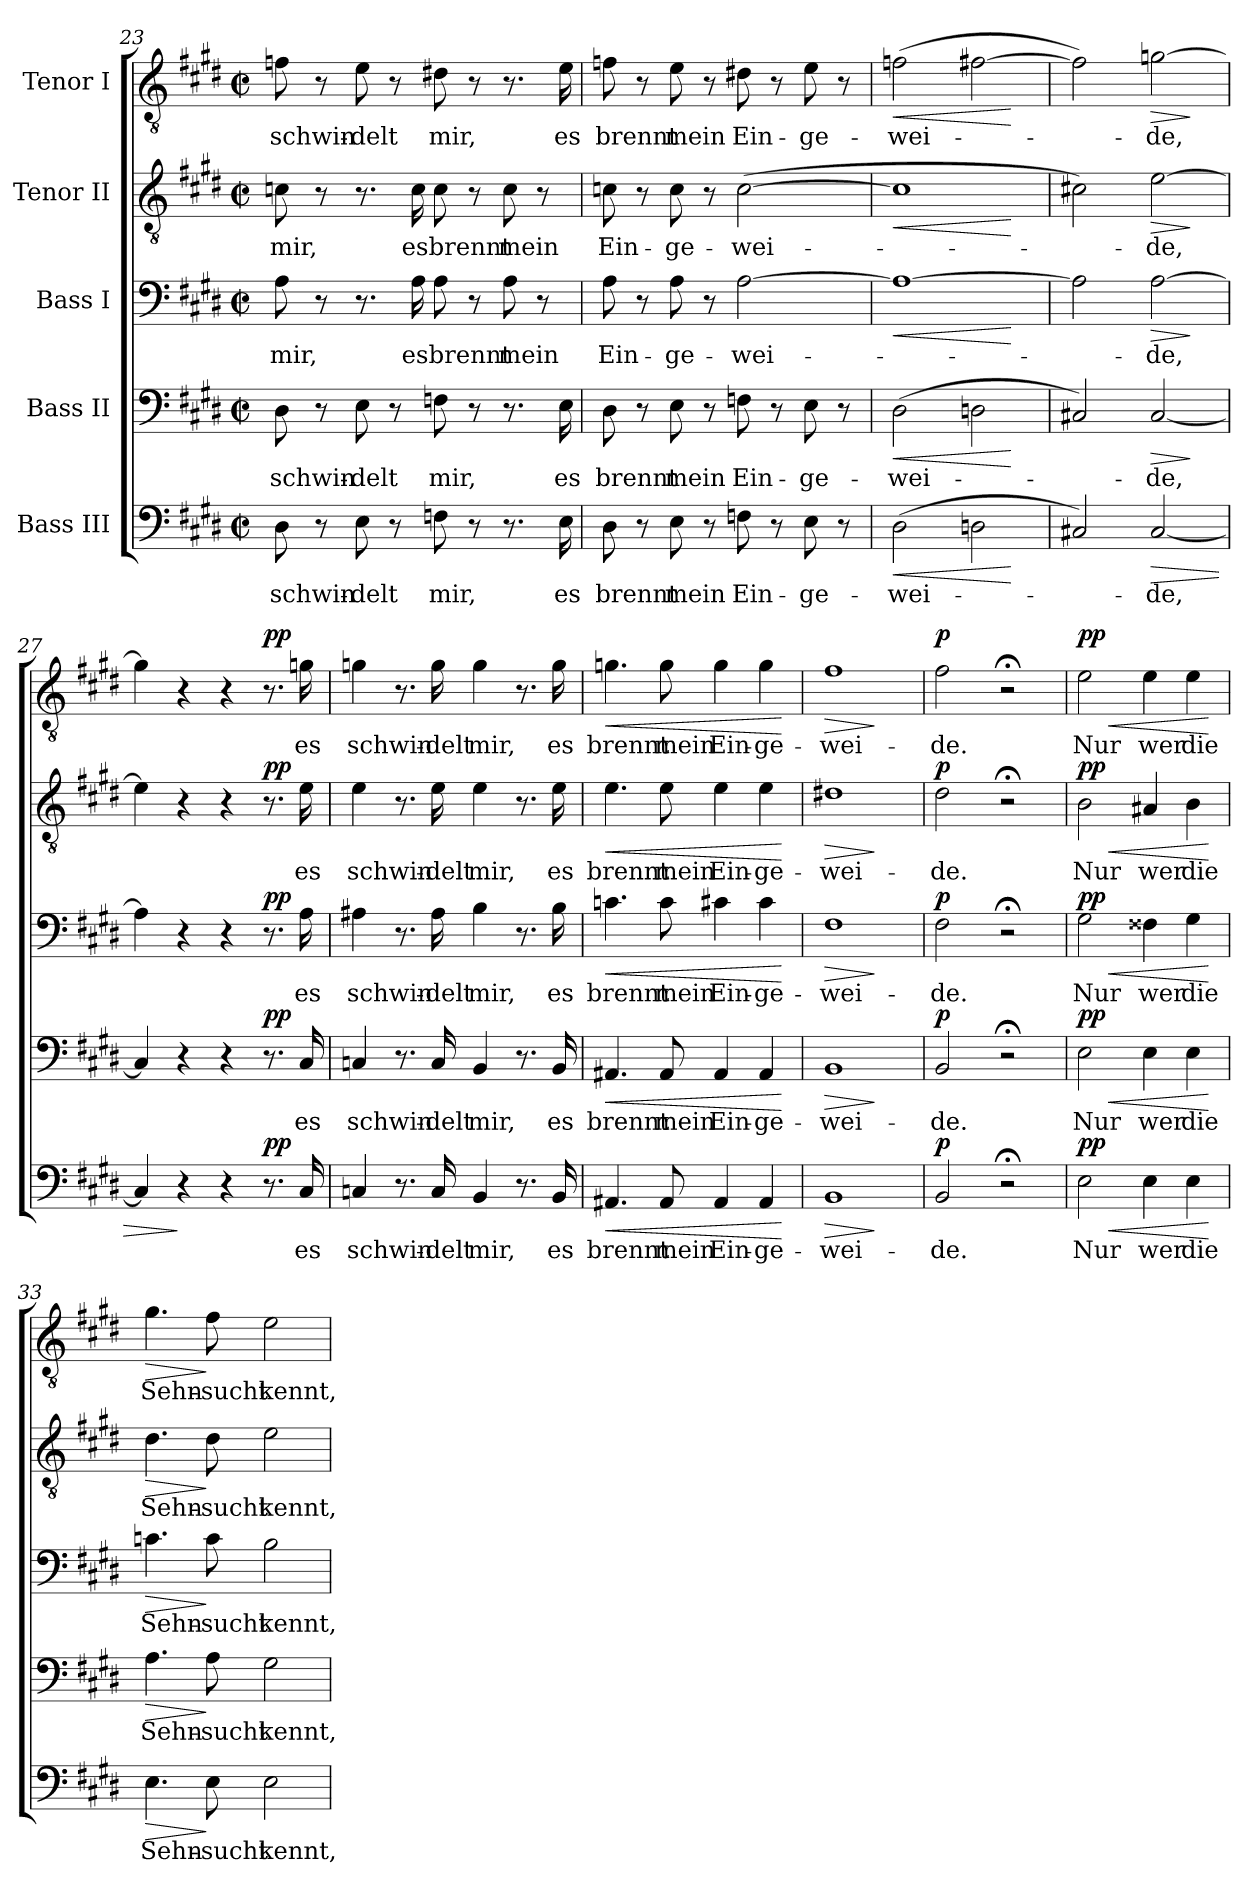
**kern	**text	**dynam	**kern	**text	**dynam	**kern	**text	**dynam	**kern	**text	**dynam	**kern	**text	**dynam
*part5	*part5	*part5	*part4	*part4	*part4	*part3	*part3	*part3	*part2	*part2	*part2	*part1	*part1	*part1
*staff5	*staff5	*staff5	*staff4	*staff4	*staff4	*staff3	*staff3	*staff3	*staff2	*staff2	*staff2	*staff1	*staff1	*staff1
*I"Bass III	*	*	*I"Bass II	*	*	*I"Bass I	*	*	*I"Tenor II	*	*	*I"Tenor I	*	*
*clefF4	*	*	*clefF4	*	*	*clefF4	*	*	*clefGv2	*	*	*clefGv2	*	*
*k[f#c#g#d#]	*	*	*k[f#c#g#d#]	*	*	*k[f#c#g#d#]	*	*	*k[f#c#g#d#]	*	*	*k[f#c#g#d#]	*	*
*E:	*	*	*E:	*	*	*E:	*	*	*E:	*	*	*E:	*	*
*M2/2	*	*	*M2/2	*	*	*M2/2	*	*	*M2/2	*	*	*M2/2	*	*
*met(c|)	*	*	*met(c|)	*	*	*met(c|)	*	*	*met(c|)	*	*	*met(c|)	*	*
=23	=23	=23	=23	=23	=23	=23	=23	=23	=23	=23	=23	=23	=23	=23
!	!LO:LY:b	!	!	!LO:LY:b	!	!	!LO:LY:b	!	!	!LO:LY:b	!	!	!LO:LY:b	!
8D#\	schwin-	.	8D#\	schwin-	.	8A\	mir,	.	8cn\	mir,	.	8fn\	schwin-	.
8r	.	.	8r	.	.	8r	.	.	8r	.	.	8r	.	.
!	!LO:LY:b	!	!	!LO:LY:b	!	!	!	!	!	!	!	!	!LO:LY:b	!
8E\	-delt	.	8E\	-delt	.	8.r	.	.	8.r	.	.	8e\	-delt	.
8r	.	.	8r	.	.	.	.	.	.	.	.	8r	.	.
!	!	!	!	!	!	!	!LO:LY:b	!	!	!LO:LY:b	!	!	!	!
.	.	.	.	.	.	16A\	es	.	16c\	es	.	.	.	.
!	!LO:LY:b	!	!	!LO:LY:b	!	!	!LO:LY:b	!	!	!LO:LY:b	!	!	!LO:LY:b	!
8Fn\	mir,	.	8Fn\	mir,	.	8A\	brennt	.	8c\	brennt	.	8d#X\	mir,	.
8r	.	.	8r	.	.	8r	.	.	8r	.	.	8r	.	.
!	!	!	!	!	!	!	!LO:LY:b	!	!	!LO:LY:b	!	!	!	!
8.r	.	.	8.r	.	.	8A\	mein	.	8c\	mein	.	8.r	.	.
.	.	.	.	.	.	8r	.	.	8r	.	.	.	.	.
!	!LO:LY:b	!	!	!LO:LY:b	!	!	!	!	!	!	!	!	!LO:LY:b	!
16E\	es	.	16E\	es	.	.	.	.	.	.	.	16e\	es	.
=24	=24	=24	=24	=24	=24	=24	=24	=24	=24	=24	=24	=24	=24	=24
!	!LO:LY:b	!	!	!LO:LY:b	!	!	!LO:LY:b	!	!	!LO:LY:b	!	!	!LO:LY:b	!
8D#\	brennt	.	8D#\	brennt	.	8A\	Ein-	.	8cn\	Ein-	.	8fn\	brennt	.
8r	.	.	8r	.	.	8r	.	.	8r	.	.	8r	.	.
!	!LO:LY:b	!	!	!LO:LY:b	!	!	!LO:LY:b	!	!	!LO:LY:b	!	!	!LO:LY:b	!
8E\	mein	.	8E\	mein	.	8A\	-ge-	.	8c\	-ge-	.	8e\	mein	.
8r	.	.	8r	.	.	8r	.	.	8r	.	.	8r	.	.
!	!LO:LY:b	!	!	!LO:LY:b	!	!	!LO:LY:b	!	!	!LO:LY:b	!	!	!LO:LY:b	!
8Fn\	Ein-	.	8Fn\	Ein-	.	[2A\	-wei-	.	(>[2c\	-wei-	.	8d#X\	Ein-	.
8r	.	.	8r	.	.	.	.	.	.	.	.	8r	.	.
!	!LO:LY:b	!	!	!LO:LY:b	!	!	!	!	!	!	!	!	!LO:LY:b	!
8E\	-ge-	.	8E\	-ge-	.	.	.	.	.	.	.	8e\	-ge-	.
8r	.	.	8r	.	.	.	.	.	.	.	.	8r	.	.
=25	=25	=25	=25	=25	=25	=25	=25	=25	=25	=25	=25	=25	=25	=25
!	!LO:LY:b	!LO:HP:b	!	!LO:LY:b	!LO:HP:b	!	!	!LO:HP:b	!	!	!LO:HP:b	!	!LO:LY:b	!LO:HP:b
(>2D#\	-wei-	<	(>2D#\	-wei-	<	1A_	.	<	1c]	.	<	(>2fn\	-wei-	<
2Dn\	.	.	2Dn\	.	.	.	.	.	.	.	.	[2f#X\	.	.
.	.	[	.	.	[	.	.	[	.	.	[	.	.	[
!!LO:PB:g=z
=26	=26	=26	=26	=26	=26	=26	=26	=26	=26	=26	=26	=26	=26	=26
!	!LO:LY:b	!	!	!LO:LY:b	!	!	!LO:LY:b	!	!	!LO:LY:b	!	!	!LO:LY:b	!
2C#X/)	-­-	.	2C#X/)	-­-	.	2A\]	-­-	.	2c#X\)	-­-	.	2f#\])	-­-	.
!	!LO:LY:b	!LO:HP:b	!	!LO:LY:b	!LO:HP:b	!	!LO:LY:b	!LO:HP:b	!	!LO:LY:b	!LO:HP:b	!	!LO:LY:b	!LO:HP:b
[2C#/	-de,	>	[2C#/	-de,	>	[2A\	-de,	>	[2e\	-de,	>	[2gn\	-de,	>
.	.	.	.	.	]	.	.	]	.	.	]	.	.	]
=27	=27	=27	=27	=27	=27	=27	=27	=27	=27	=27	=27	=27	=27	=27
4C#/]	.	.	4C#/]	.	.	4A\]	.	.	4e\]	.	.	4g\]	.	.
4r	.	]	4r	.	.	4r	.	.	4r	.	.	4r	.	.
4r	.	.	4r	.	.	4r	.	.	4r	.	.	4r	.	.
!	!	!LO:DY:b	!	!	!LO:DY:b	!	!	!LO:DY:b	!	!	!LO:DY:b	!	!	!LO:DY:b
8.r	.	pp	8.r	.	pp	8.r	.	pp	8.r	.	pp	8.r	.	pp
!	!LO:LY:b	!	!	!LO:LY:b	!	!	!LO:LY:b	!	!	!LO:LY:b	!	!	!LO:LY:b	!
16C#/	es	.	16C#/	es	.	16A\	es	.	16e\	es	.	16gn\	es	.
=28	=28	=28	=28	=28	=28	=28	=28	=28	=28	=28	=28	=28	=28	=28
!	!LO:LY:b	!	!	!LO:LY:b	!	!	!LO:LY:b	!	!	!LO:LY:b	!	!	!LO:LY:b	!
4Cn/	schwin-	.	4Cn/	schwin-	.	4A#X\	schwin-	.	4e\	schwin-	.	4gn\	schwin-	.
8.r	.	.	8.r	.	.	8.r	.	.	8.r	.	.	8.r	.	.
!	!LO:LY:b	!	!	!LO:LY:b	!	!	!LO:LY:b	!	!	!LO:LY:b	!	!	!LO:LY:b	!
16C/	-delt	.	16C/	-delt	.	16A#\	-delt	.	16e\	-delt	.	16g\	-delt	.
!	!LO:LY:b	!	!	!LO:LY:b	!	!	!LO:LY:b	!	!	!LO:LY:b	!	!	!LO:LY:b	!
4BB/	mir,	.	4BB/	mir,	.	4B\	mir,	.	4e\	mir,	.	4g\	mir,	.
8.r	.	.	8.r	.	.	8.r	.	.	8.r	.	.	8.r	.	.
!	!LO:LY:b	!	!	!LO:LY:b	!	!	!LO:LY:b	!	!	!LO:LY:b	!	!	!LO:LY:b	!
16BB/	es	.	16BB/	es	.	16B\	es	.	16e\	es	.	16g\	es	.
=29	=29	=29	=29	=29	=29	=29	=29	=29	=29	=29	=29	=29	=29	=29
!	!LO:LY:b	!LO:HP:b	!	!LO:LY:b	!LO:HP:b	!	!LO:LY:b	!LO:HP:b	!	!LO:LY:b	!LO:HP:b	!	!LO:LY:b	!LO:HP:b
4.AA#X/	brennt	<	4.AA#X/	brennt	<	4.cn\	brennt	<	4.e\	brennt	<	4.gn\	brennt	<
!	!LO:LY:b	!	!	!LO:LY:b	!	!	!LO:LY:b	!	!	!LO:LY:b	!	!	!LO:LY:b	!
8AA#/	mein	.	8AA#/	mein	.	8c\	mein	.	8e\	mein	.	8g\	mein	.
!	!LO:LY:b	!	!	!LO:LY:b	!	!	!LO:LY:b	!	!	!LO:LY:b	!	!	!LO:LY:b	!
4AA#/	Ein-	.	4AA#/	Ein-	.	4c#X\	Ein-	.	4e\	Ein-	.	4g\	Ein-	.
!	!LO:LY:b	!	!	!LO:LY:b	!	!	!LO:LY:b	!	!	!LO:LY:b	!	!	!LO:LY:b	!
4AA#/	-ge-	.	4AA#/	-ge-	.	4c#\	-ge-	.	4e\	-ge-	.	4g\	-ge-	.
.	.	[	.	.	[	.	.	[	.	.	[	.	.	[
=30	=30	=30	=30	=30	=30	=30	=30	=30	=30	=30	=30	=30	=30	=30
!	!LO:LY:b	!LO:HP:b	!	!LO:LY:b	!LO:HP:b	!	!LO:LY:b	!LO:HP:b	!	!LO:LY:b	!LO:HP:b	!	!LO:LY:b	!LO:HP:b
1BB	-wei-	>	1BB	-wei-	>	1F#	-wei-	>	1d#X	-wei-	>	1f#	-wei-	>
.	.	]	.	.	]	.	.	]	.	.	]	.	.	]
=31	=31	=31	=31	=31	=31	=31	=31	=31	=31	=31	=31	=31	=31	=31
!	!LO:LY:b	!LO:DY:b	!	!LO:LY:b	!LO:DY:b	!	!LO:LY:b	!LO:DY:b	!	!LO:LY:b	!LO:DY:b	!	!LO:LY:b	!LO:DY:b
2BB/	-de.	p	2BB/	-de.	p	2F#\	-de.	p	2d#\	-de.	p	2f#\	-de.	p
2r;<	.	.	2r;<	.	.	2r;<	.	.	2r;<	.	.	2r;<	.	.
!!LO:PB:g=z
=32	=32	=32	=32	=32	=32	=32	=32	=32	=32	=32	=32	=32	=32	=32
!	!LO:LY:b	!LO:HP:b	!	!LO:LY:b	!LO:HP:b	!	!LO:LY:b	!LO:HP:b	!	!LO:LY:b	!LO:HP:b	!	!LO:LY:b	!LO:HP:b
!	!	!LO:DY:n=1:b	!	!	!LO:DY:n=1:b	!	!	!LO:DY:n=1:b	!	!	!LO:DY:n=1:b	!	!	!LO:DY:n=1:b
2E\	Nur	< pp	2E\	Nur	< pp	2G#\	Nur	< pp	2B\	Nur	< pp	2e\	Nur	< pp
!	!LO:LY:b	!	!	!LO:LY:b	!	!	!LO:LY:b	!	!	!LO:LY:b	!	!	!LO:LY:b	!
4E\	wer	.	4E\	wer	.	4F##X\	wer	.	4A#X/	wer	.	4e\	wer	.
!	!LO:LY:b	!	!	!LO:LY:b	!	!	!LO:LY:b	!	!	!LO:LY:b	!	!	!LO:LY:b	!
4E\	die	.	4E\	die	.	4G#\	die	.	4B\	die	.	4e\	die	.
.	.	[	.	.	[	.	.	[	.	.	[	.	.	[
=33	=33	=33	=33	=33	=33	=33	=33	=33	=33	=33	=33	=33	=33	=33
!	!LO:LY:b	!LO:HP:b	!	!LO:LY:b	!LO:HP:b	!	!LO:LY:b	!LO:HP:b	!	!LO:LY:b	!LO:HP:b	!	!LO:LY:b	!LO:HP:b
4.E\	Sehn-	>	4.A\	Sehn-	>	4.cn\	Sehn-	>	4.d#\	Sehn-	>	4.g#\	Sehn-	>
!	!LO:LY:b	!	!	!LO:LY:b	!	!	!LO:LY:b	!	!	!LO:LY:b	!	!	!LO:LY:b	!
8E\	-sucht	]	8A\	-sucht	]	8c\	-sucht	]	8d#\	-sucht	]	8f#\	-sucht	]
!	!LO:LY:b	!	!	!LO:LY:b	!	!	!LO:LY:b	!	!	!LO:LY:b	!	!	!LO:LY:b	!
2E\	kennt,	.	2G#\	kennt,	.	2B\	kennt,	.	2e\	kennt,	.	2e\	kennt,	.
=	=	=	=	=	=	=	=	=	=	=	=	=	=	=
*-	*-	*-	*-	*-	*-	*-	*-	*-	*-	*-	*-	*-	*-	*-
